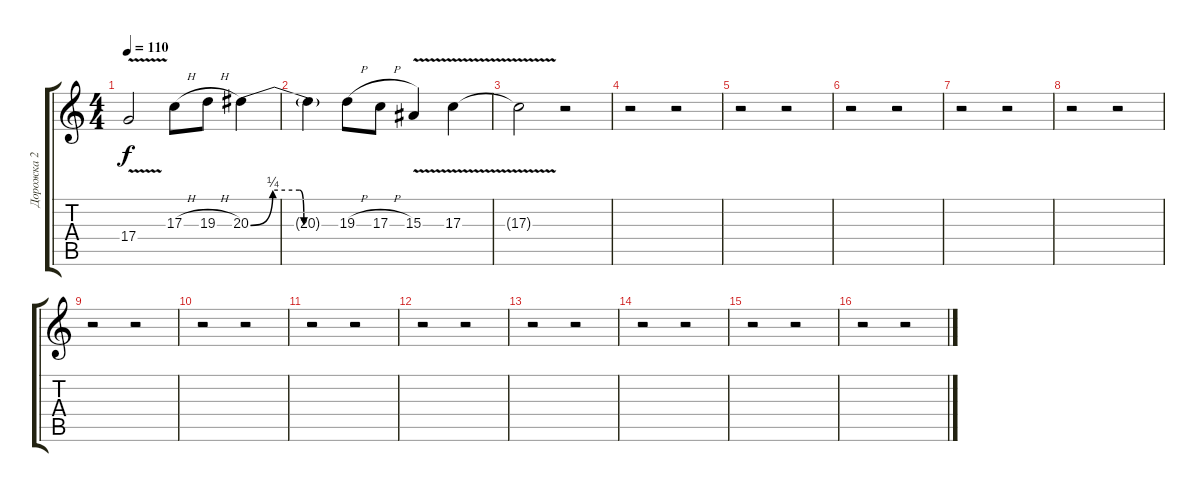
\track ("Дорожка 2" "Дорожка 2") {instrument frenchhorn}
\staff {score tabs}
\tuning (E4 B3 G3 D3 A2 E2) {hide}
\ts (4 4)
\tempo 110
\clef g2
\ks c
17.4{v}.2{dy f} 17.3{h}.8 19.3{h}.8 20.3{be (custom 0 0 15 1 33 1 36 0 60 0)}.4 |
20.3{t}.4 19.3{h}.8 17.3{h}.8 15.3{v}.4 17.3{v}.4 |
17.3{t}.2 r.2 |
r.2 r.2 |
r.2 r.2 |
r.2 r.2 |
r.2 r.2 |
r.2 r.2 |
r.2 r.2 |
r.2 r.2 |
r.2 r.2 |
r.2 r.2 |
r.2 r.2 |
r.2 r.2 |
r.2 r.2 |
r.2 r.2
